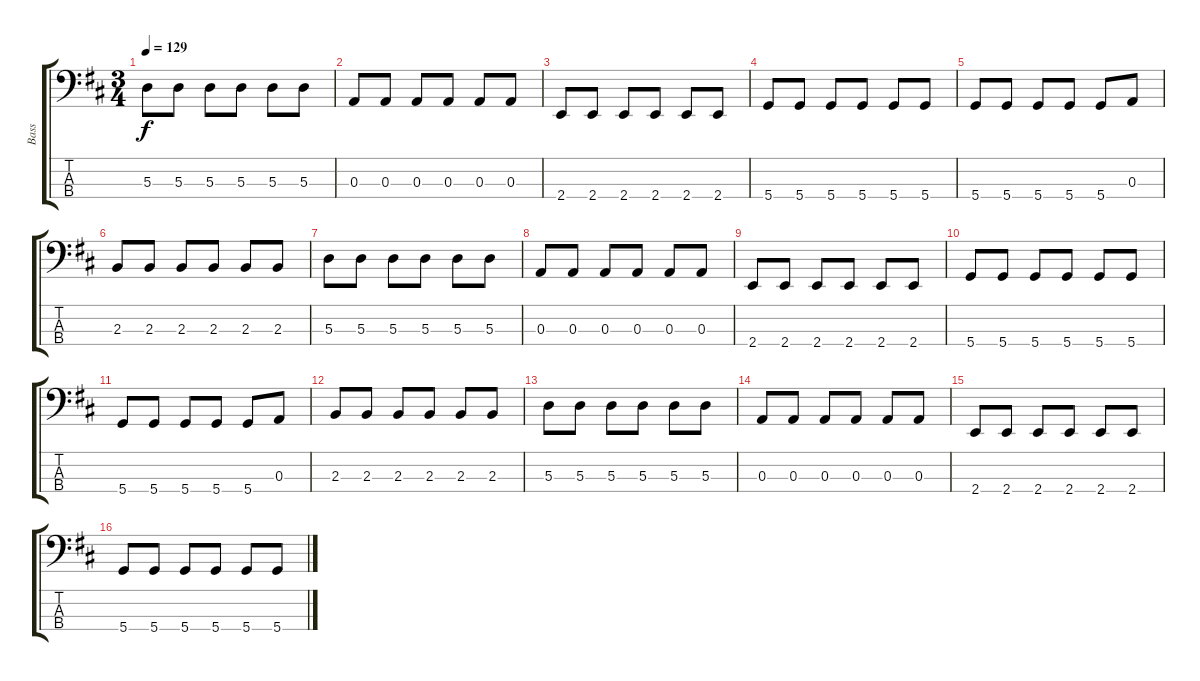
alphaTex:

\track ("Bass" "Bass") {instrument electricbassfinger}
\staff {score tabs}
\tuning (G2 D2 A1 D1) {hide}
\ts (3 4)
\tempo 129
\clef f4
\ks bminor
5.3.8{dy f} 5.3.8 5.3.8 5.3.8 5.3.8 5.3.8 |
0.3.8 0.3.8 0.3.8 0.3.8 0.3.8 0.3.8 |
2.4.8 2.4.8 2.4.8 2.4.8 2.4.8 2.4.8 |
5.4.8 5.4.8 5.4.8 5.4.8 5.4.8 5.4.8 |
5.4.8 5.4.8 5.4.8 5.4.8 5.4.8 0.3.8 |
2.3.8 2.3.8 2.3.8 2.3.8 2.3.8 2.3.8 |
5.3.8 5.3.8 5.3.8 5.3.8 5.3.8 5.3.8 |
0.3.8 0.3.8 0.3.8 0.3.8 0.3.8 0.3.8 |
2.4.8 2.4.8 2.4.8 2.4.8 2.4.8 2.4.8 |
5.4.8 5.4.8 5.4.8 5.4.8 5.4.8 5.4.8 |
5.4.8 5.4.8 5.4.8 5.4.8 5.4.8 0.3.8 |
2.3.8 2.3.8 2.3.8 2.3.8 2.3.8 2.3.8 |
5.3.8 5.3.8 5.3.8 5.3.8 5.3.8 5.3.8 |
0.3.8 0.3.8 0.3.8 0.3.8 0.3.8 0.3.8 |
2.4.8 2.4.8 2.4.8 2.4.8 2.4.8 2.4.8 |
5.4.8 5.4.8 5.4.8 5.4.8 5.4.8 5.4.8
